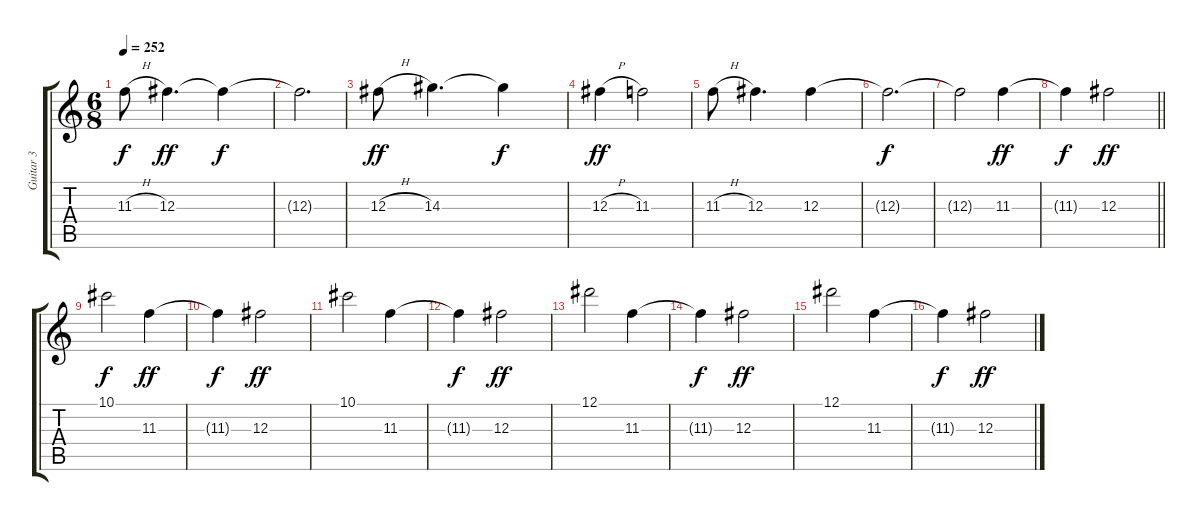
\track ("Guitar 3" "Guitar 3") {instrument electricguitarclean}
\staff {score tabs}
\tuning (Eb4 Bb3 Gb3 Db3 Ab2 Eb2) {hide}
\ts (6 8)
\tempo 252
\clef g2
\ks c
11.3{h}.8{dy f} 12.3.4{d dy ff} 12.3{t}.4{dy f} |
12.3{t}.2{d} |
12.3{h}.8{dy ff} 14.3.4{d} 14.3{t}.4{dy f} |
12.3{h}.4{dy ff} 11.3.2 |
11.3{h}.8 12.3.4{d} 12.3.4 |
12.3{t}.2{d dy f} |
12.3{t}.2 11.3.4{dy ff} |
\barLineRight lightlight
11.3{t}.4{dy f} 12.3.2{dy ff} |
10.1.2{dy f} 11.3.4{dy ff} |
11.3{t}.4{dy f} 12.3.2{dy ff} |
10.1.2 11.3.4 |
11.3{t}.4{dy f} 12.3.2{dy ff} |
12.1.2 11.3.4 |
11.3{t}.4{dy f} 12.3.2{dy ff} |
12.1.2 11.3.4 |
11.3{t}.4{dy f} 12.3.2{dy ff}
